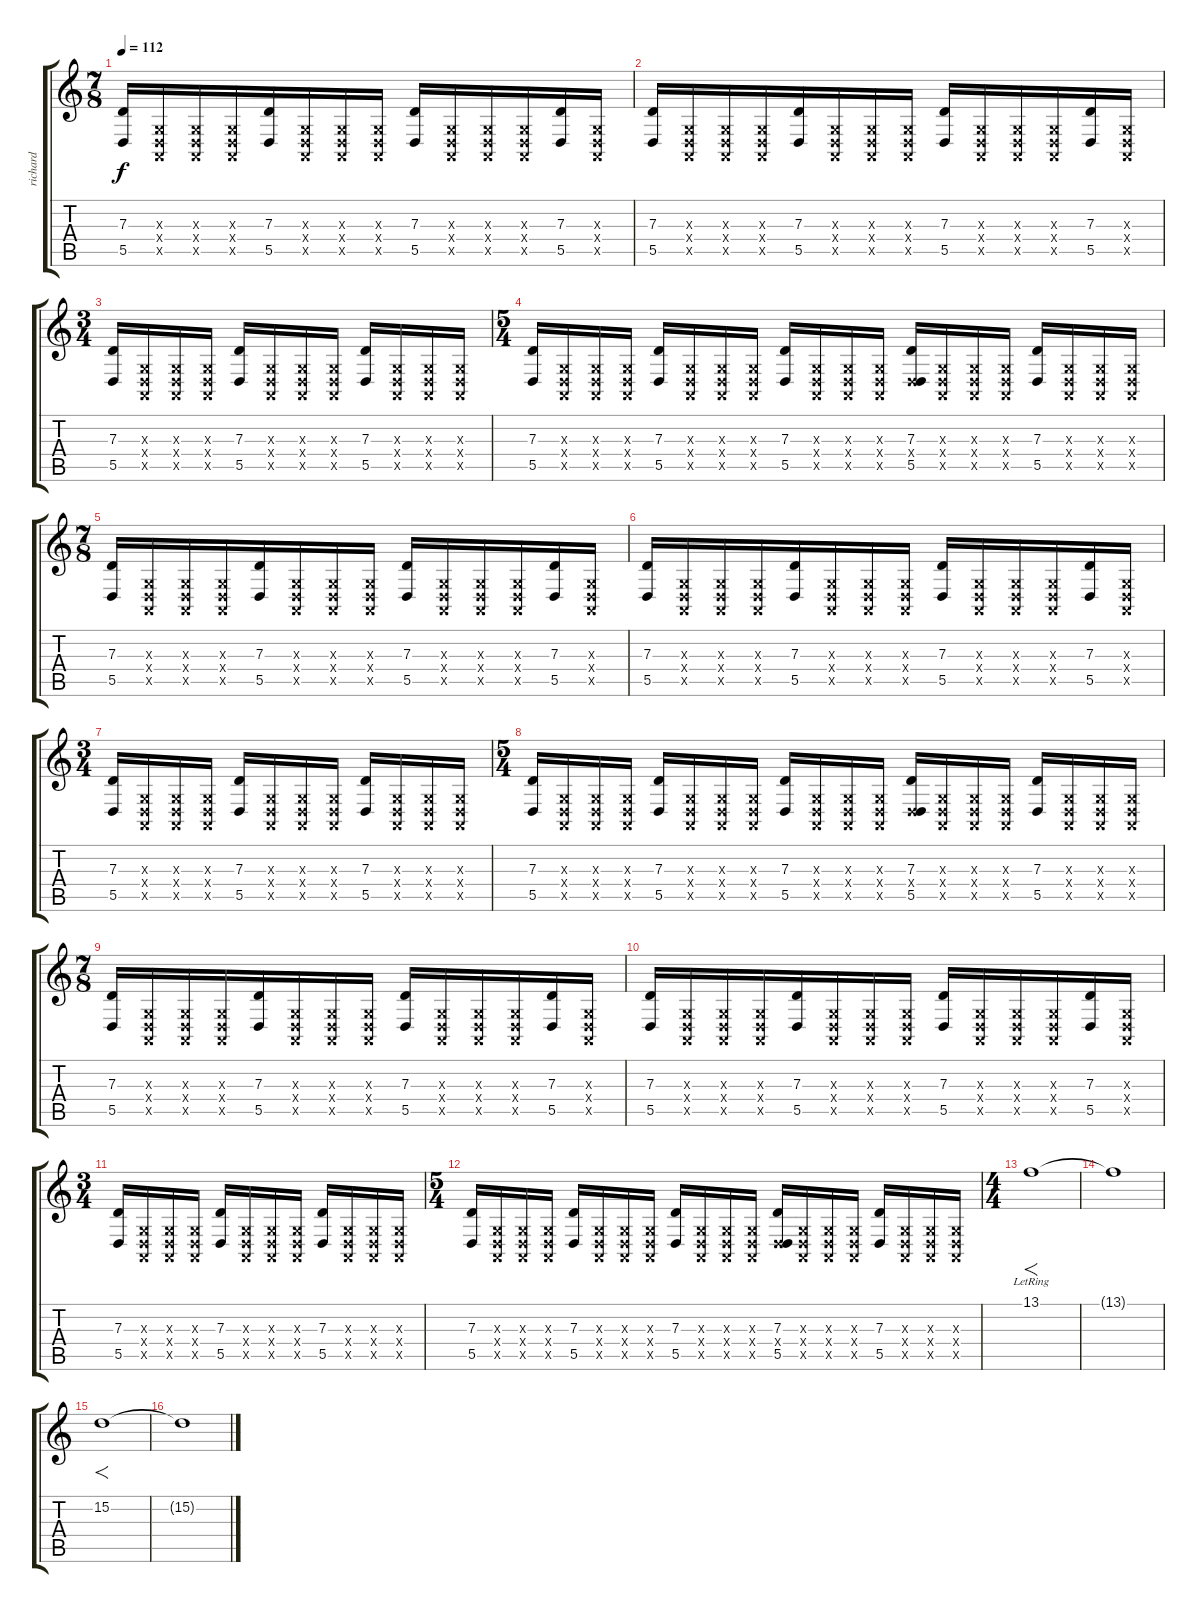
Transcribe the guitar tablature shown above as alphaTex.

\track ("richard" "richard") {instrument pad4choir bank 255}
\staff {score tabs}
\tuning (E4 B3 G3 D3 A2 E2) {hide}
\ts (7 8)
\tempo 112
\clef g2
\ks c
(7.3 5.5).16{dy f} (0.3{x} 0.4{x} 0.5{x}).16 (0.3{x} 0.4{x} 0.5{x}).16 (0.3{x} 0.4{x} 0.5{x}).16 (7.3 5.5).16 (0.3{x} 0.4{x} 0.5{x}).16 (0.3{x} 0.4{x} 0.5{x}).16 (0.3{x} 0.4{x} 0.5{x}).16 (7.3 5.5).16 (0.3{x} 0.4{x} 0.5{x}).16 (0.3{x} 0.4{x} 0.5{x}).16 (0.3{x} 0.4{x} 0.5{x}).16 (7.3 5.5).16 (0.3{x} 0.4{x} 0.5{x}).16 |
(7.3 5.5).16 (0.3{x} 0.4{x} 0.5{x}).16 (0.3{x} 0.4{x} 0.5{x}).16 (0.3{x} 0.4{x} 0.5{x}).16 (7.3 5.5).16 (0.3{x} 0.4{x} 0.5{x}).16 (0.3{x} 0.4{x} 0.5{x}).16 (0.3{x} 0.4{x} 0.5{x}).16 (7.3 5.5).16 (0.3{x} 0.4{x} 0.5{x}).16 (0.3{x} 0.4{x} 0.5{x}).16 (0.3{x} 0.4{x} 0.5{x}).16 (7.3 5.5).16 (0.3{x} 0.4{x} 0.5{x}).16 |
\ts (3 4)
(7.3 5.5).16 (0.3{x} 0.4{x} 0.5{x}).16 (0.3{x} 0.4{x} 0.5{x}).16 (0.3{x} 0.4{x} 0.5{x}).16 (7.3 5.5).16 (0.3{x} 0.4{x} 0.5{x}).16 (0.3{x} 0.4{x} 0.5{x}).16 (0.3{x} 0.4{x} 0.5{x}).16 (7.3 5.5).16 (0.3{x} 0.4{x} 0.5{x}).16 (0.3{x} 0.4{x} 0.5{x}).16 (0.3{x} 0.4{x} 0.5{x}).16 |
\ts (5 4)
(7.3 5.5).16 (0.3{x} 0.4{x} 0.5{x}).16 (0.3{x} 0.4{x} 0.5{x}).16 (0.3{x} 0.4{x} 0.5{x}).16 (7.3 5.5).16 (0.3{x} 0.4{x} 0.5{x}).16 (0.3{x} 0.4{x} 0.5{x}).16 (0.3{x} 0.4{x} 0.5{x}).16 (7.3 5.5).16 (0.3{x} 0.4{x} 0.5{x}).16 (0.3{x} 0.4{x} 0.5{x}).16 (0.3{x} 0.4{x} 0.5{x}).16 (7.3 0.4{x} 5.5).16 (0.3{x} 0.4{x} 0.5{x}).16 (0.3{x} 0.4{x} 0.5{x}).16 (0.3{x} 0.4{x} 0.5{x}).16 (7.3 5.5).16 (0.3{x} 0.4{x} 0.5{x}).16 (0.3{x} 0.4{x} 0.5{x}).16 (0.3{x} 0.4{x} 0.5{x}).16 |
\ts (7 8)
(7.3 5.5).16 (0.3{x} 0.4{x} 0.5{x}).16 (0.3{x} 0.4{x} 0.5{x}).16 (0.3{x} 0.4{x} 0.5{x}).16 (7.3 5.5).16 (0.3{x} 0.4{x} 0.5{x}).16 (0.3{x} 0.4{x} 0.5{x}).16 (0.3{x} 0.4{x} 0.5{x}).16 (7.3 5.5).16 (0.3{x} 0.4{x} 0.5{x}).16 (0.3{x} 0.4{x} 0.5{x}).16 (0.3{x} 0.4{x} 0.5{x}).16 (7.3 5.5).16 (0.3{x} 0.4{x} 0.5{x}).16 |
(7.3 5.5).16 (0.3{x} 0.4{x} 0.5{x}).16 (0.3{x} 0.4{x} 0.5{x}).16 (0.3{x} 0.4{x} 0.5{x}).16 (7.3 5.5).16 (0.3{x} 0.4{x} 0.5{x}).16 (0.3{x} 0.4{x} 0.5{x}).16 (0.3{x} 0.4{x} 0.5{x}).16 (7.3 5.5).16 (0.3{x} 0.4{x} 0.5{x}).16 (0.3{x} 0.4{x} 0.5{x}).16 (0.3{x} 0.4{x} 0.5{x}).16 (7.3 5.5).16 (0.3{x} 0.4{x} 0.5{x}).16 |
\ts (3 4)
(7.3 5.5).16 (0.3{x} 0.4{x} 0.5{x}).16 (0.3{x} 0.4{x} 0.5{x}).16 (0.3{x} 0.4{x} 0.5{x}).16 (7.3 5.5).16 (0.3{x} 0.4{x} 0.5{x}).16 (0.3{x} 0.4{x} 0.5{x}).16 (0.3{x} 0.4{x} 0.5{x}).16 (7.3 5.5).16 (0.3{x} 0.4{x} 0.5{x}).16 (0.3{x} 0.4{x} 0.5{x}).16 (0.3{x} 0.4{x} 0.5{x}).16 |
\ts (5 4)
(7.3 5.5).16 (0.3{x} 0.4{x} 0.5{x}).16 (0.3{x} 0.4{x} 0.5{x}).16 (0.3{x} 0.4{x} 0.5{x}).16 (7.3 5.5).16 (0.3{x} 0.4{x} 0.5{x}).16 (0.3{x} 0.4{x} 0.5{x}).16 (0.3{x} 0.4{x} 0.5{x}).16 (7.3 5.5).16 (0.3{x} 0.4{x} 0.5{x}).16 (0.3{x} 0.4{x} 0.5{x}).16 (0.3{x} 0.4{x} 0.5{x}).16 (7.3 0.4{x} 5.5).16 (0.3{x} 0.4{x} 0.5{x}).16 (0.3{x} 0.4{x} 0.5{x}).16 (0.3{x} 0.4{x} 0.5{x}).16 (7.3 5.5).16 (0.3{x} 0.4{x} 0.5{x}).16 (0.3{x} 0.4{x} 0.5{x}).16 (0.3{x} 0.4{x} 0.5{x}).16 |
\ts (7 8)
(7.3 5.5).16 (0.3{x} 0.4{x} 0.5{x}).16 (0.3{x} 0.4{x} 0.5{x}).16 (0.3{x} 0.4{x} 0.5{x}).16 (7.3 5.5).16 (0.3{x} 0.4{x} 0.5{x}).16 (0.3{x} 0.4{x} 0.5{x}).16 (0.3{x} 0.4{x} 0.5{x}).16 (7.3 5.5).16 (0.3{x} 0.4{x} 0.5{x}).16 (0.3{x} 0.4{x} 0.5{x}).16 (0.3{x} 0.4{x} 0.5{x}).16 (7.3 5.5).16 (0.3{x} 0.4{x} 0.5{x}).16 |
(7.3 5.5).16 (0.3{x} 0.4{x} 0.5{x}).16 (0.3{x} 0.4{x} 0.5{x}).16 (0.3{x} 0.4{x} 0.5{x}).16 (7.3 5.5).16 (0.3{x} 0.4{x} 0.5{x}).16 (0.3{x} 0.4{x} 0.5{x}).16 (0.3{x} 0.4{x} 0.5{x}).16 (7.3 5.5).16 (0.3{x} 0.4{x} 0.5{x}).16 (0.3{x} 0.4{x} 0.5{x}).16 (0.3{x} 0.4{x} 0.5{x}).16 (7.3 5.5).16 (0.3{x} 0.4{x} 0.5{x}).16 |
\ts (3 4)
(7.3 5.5).16 (0.3{x} 0.4{x} 0.5{x}).16 (0.3{x} 0.4{x} 0.5{x}).16 (0.3{x} 0.4{x} 0.5{x}).16 (7.3 5.5).16 (0.3{x} 0.4{x} 0.5{x}).16 (0.3{x} 0.4{x} 0.5{x}).16 (0.3{x} 0.4{x} 0.5{x}).16 (7.3 5.5).16 (0.3{x} 0.4{x} 0.5{x}).16 (0.3{x} 0.4{x} 0.5{x}).16 (0.3{x} 0.4{x} 0.5{x}).16 |
\ts (5 4)
(7.3 5.5).16 (0.3{x} 0.4{x} 0.5{x}).16 (0.3{x} 0.4{x} 0.5{x}).16 (0.3{x} 0.4{x} 0.5{x}).16 (7.3 5.5).16 (0.3{x} 0.4{x} 0.5{x}).16 (0.3{x} 0.4{x} 0.5{x}).16 (0.3{x} 0.4{x} 0.5{x}).16 (7.3 5.5).16 (0.3{x} 0.4{x} 0.5{x}).16 (0.3{x} 0.4{x} 0.5{x}).16 (0.3{x} 0.4{x} 0.5{x}).16 (7.3 0.4{x} 5.5).16 (0.3{x} 0.4{x} 0.5{x}).16 (0.3{x} 0.4{x} 0.5{x}).16 (0.3{x} 0.4{x} 0.5{x}).16 (7.3 5.5).16 (0.3{x} 0.4{x} 0.5{x}).16 (0.3{x} 0.4{x} 0.5{x}).16 (0.3{x} 0.4{x} 0.5{x}).16 |
\ts (4 4)
13.1{lr}.1{f instrument pad4choir} |
13.1{t}.1 |
15.2.1{f} |
15.2{t}.1
